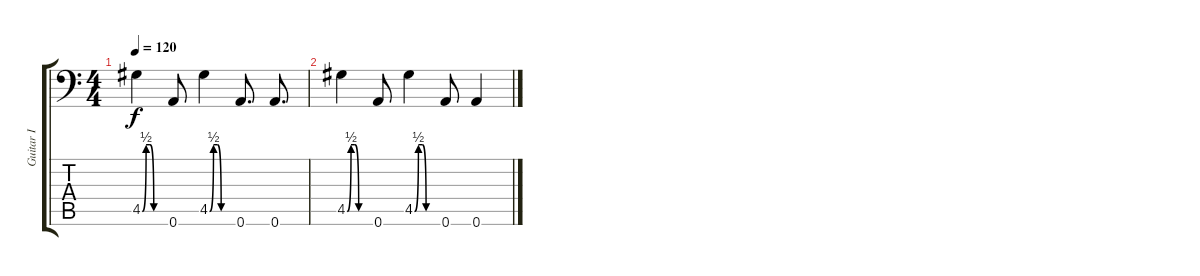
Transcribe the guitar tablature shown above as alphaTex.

\track ("Guitar I" "Guitar I") {instrument distortionguitar}
\staff {score tabs}
\tuning (B3 Gb3 D3 A2 E2 A1) {hide}
\ts (4 4)
\tempo 120
\clef f4
\ks c
4.5{be (custom 0 0 10 2 20 2 30 0 60 0)}.4{dy f} 0.6.8 4.5{be (custom 0 0 10 2 20 2 30 0 60 0)}.4 0.6.8{d} 0.6.8{d} |
4.5{be (custom 0 0 10 2 20 2 30 0 60 0)}.4 0.6.8 4.5{be (custom 0 0 10 2 20 2 30 0 60 0)}.4 0.6.8 0.6.4
